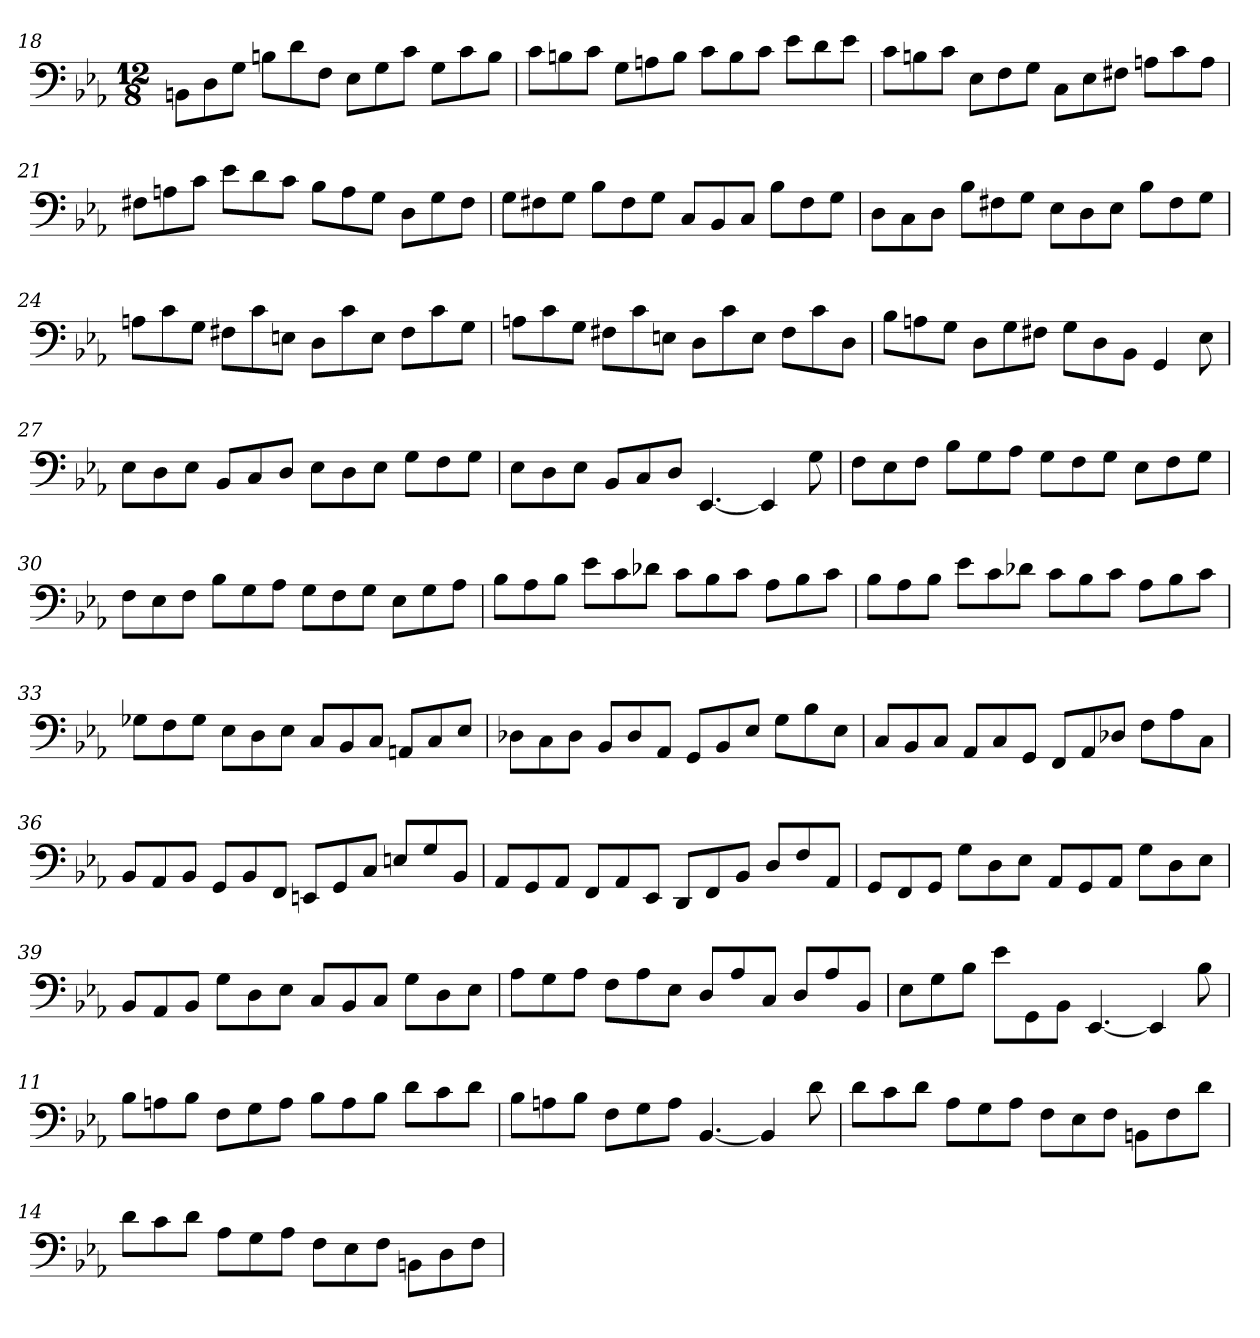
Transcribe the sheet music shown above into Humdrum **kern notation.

**kern
*part1
*staff1
*clefF4
*k[b-e-a-]
*E-:
*M12/8
=18
8BBn\L
8D\
8G\J
8Bn\L
8d\
8F\J
8E-\L
8G\
8c\J
8G\L
8c\
8B\J
=19
8c\L
8Bn\
8c\J
8G\L
8An\
8B\J
8c\L
8B\
8c\J
8e-\L
8d\
8e-\J
=20
8c\L
8Bn\
8c\J
8E-\L
8F\
8G\J
8C\L
8E-\
8F#X\J
8An\L
8c\
8A\J
=21
8F#X\L
8An\
8c\J
8e-\L
8d\
8c\J
8B-\L
8A\
8G\J
8D\L
8G\
8F#\J
=22
8G\L
8F#X\
8G\J
8B-\L
8F#\
8G\J
8C/L
8BB-/
8C/J
8B-\L
8F#\
8G\J
=23
8D\L
8C\
8D\J
8B-\L
8F#X\
8G\J
8E-\L
8D\
8E-\J
8B-\L
8F#\
8G\J
=24
8An\L
8c\
8G\J
8F#X\L
8c\
8En\J
8D\L
8c\
8E\J
8F#\L
8c\
8G\J
=25
8An\L
8c\
8G\J
8F#X\L
8c\
8En\J
8D\L
8c\
8E\J
8F#\L
8c\
8D\J
=26
8B-\L
8An\
8G\J
8D\L
8G\
8F#X\J
8G\L
8D\
8BB-\J
4GG
8E-
=27
8E-\L
8D\
8E-\J
8BB-/L
8C/
8D/J
8E-\L
8D\
8E-\J
8G\L
8F\
8G\J
=28
8E-\L
8D\
8E-\J
8BB-/L
8C/
8D/J
[4.EE-
4EE-]
8G
=29
8F\L
8E-\
8F\J
8B-\L
8G\
8A-\J
8G\L
8F\
8G\J
8E-\L
8F\
8G\J
=30
8F\L
8E-\
8F\J
8B-\L
8G\
8A-\J
8G\L
8F\
8G\J
8E-\L
8G\
8A-\J
=31
8B-\L
8A-\
8B-\J
8e-\L
8c\
8d-X\J
8c\L
8B-\
8c\J
8A-\L
8B-\
8c\J
=32
8B-\L
8A-\
8B-\J
8e-\L
8c\
8d-X\J
8c\L
8B-\
8c\J
8A-\L
8B-\
8c\J
=33
8G-X\L
8F\
8G-\J
8E-\L
8D\
8E-\J
8C/L
8BB-/
8C/J
8AAn/L
8C/
8E-/J
=34
8D-X\L
8C\
8D-\J
8BB-/L
8D-/
8AA-/J
8GG/L
8BB-/
8E-/J
8G\L
8B-\
8E-\J
=35
8C/L
8BB-/
8C/J
8AA-/L
8C/
8GG/J
8FF/L
8AA-/
8D-X/J
8F\L
8A-\
8C\J
=36
8BB-/L
8AA-/
8BB-/J
8GG/L
8BB-/
8FF/J
8EEn/L
8GG/
8C/J
8En/L
8G/
8BB-/J
=37
8AA-/L
8GG/
8AA-/J
8FF/L
8AA-/
8EE-/J
8DD/L
8FF/
8BB-/J
8D/L
8F/
8AA-/J
=38
8GG/L
8FF/
8GG/J
8G\L
8D\
8E-\J
8AA-/L
8GG/
8AA-/J
8G\L
8D\
8E-\J
=39
8BB-/L
8AA-/
8BB-/J
8G\L
8D\
8E-\J
8C/L
8BB-/
8C/J
8G\L
8D\
8E-\J
=40
8A-\L
8G\
8A-\J
8F\L
8A-\
8E-\J
8D/L
8A-/
8C/J
8D/L
8A-/
8BB-/J
=41
8E-\L
8G\
8B-\J
8e-\L
8GG\
8BB-\J
[4.EE-
4EE-]
8B-
=11
8B-\L
8An\
8B-\J
8F\L
8G\
8A\J
8B-\L
8A\
8B-\J
8d\L
8c\
8d\J
=12
8B-\L
8An\
8B-\J
8F\L
8G\
8A\J
[4.BB-
4BB-]
8d
=13
8d\L
8c\
8d\J
8A-\L
8G\
8A-\J
8F\L
8E-\
8F\J
8BBn\L
8F\
8d\J
=14
8d\L
8c\
8d\J
8A-\L
8G\
8A-\J
8F\L
8E-\
8F\J
8BBn\L
8D\
8F\J
=
*-
